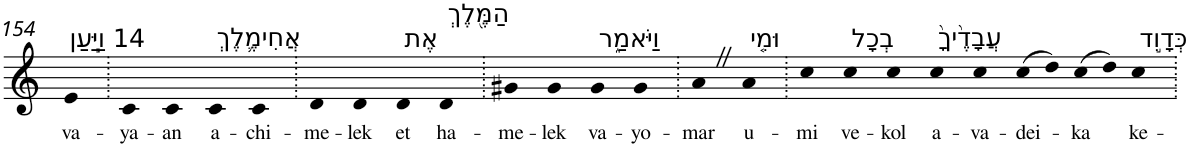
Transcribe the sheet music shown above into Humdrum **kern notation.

**kern	**text
*part1	*part1
*staff1	*staff1
*I"Piano	*
*I'Pno	*
!!LO:PB:g=z
*clefG2	*
*k[]	*
=154	=154
!LO:TX:a:t=14 וַיַּ֧עַן	!
!	!LO:LY:b
4e	va-
=155.	=155.
!	!LO:LY:b
4c	-ya-
!	!LO:LY:b
4c	-an
!LO:TX:a:t=אֲחִימֶ֛לֶךְ	!
!	!LO:LY:b
4c	a-
!	!LO:LY:b
4c	-chi-
=156.	=156.
!	!LO:LY:b
4d	-me-
!	!LO:LY:b
4d	-lek
!LO:TX:a:t=אֶת	!
!	!LO:LY:b
4d	et
!LO:TX:a:t=הַמֶּ֖לֶךְ	!
!	!LO:LY:b
4d	ha-
=157.	=157.
!	!LO:LY:b
4g#X	-me-
!	!LO:LY:b
4g#	-lek
!LO:TX:a:t=וַיֹּאמַ֑ר	!
!	!LO:LY:b
4g#	va-
!	!LO:LY:b
4g#	-yo-
=158.	=158.
!	!LO:LY:b
4aZ	-mar
!LO:TX:a:t=וּמִ֤י	!
!	!LO:LY:b
4a	u-
=159.	=159.
!	!LO:LY:b
4cc	-mi
!LO:TX:a:t=בְכָל	!
!	!LO:LY:b
4cc	ve-
!	!LO:LY:b
4cc	-kol
!LO:TX:a:t=עֲבָדֶ֙יךָ֙	!
!	!LO:LY:b
4cc	a-
!	!LO:LY:b
4cc	-va-
!	!LO:LY:b
(>8cc	-dei-
8dd)	.
!	!LO:LY:b
(>8cc	-ka
8dd)	.
!LO:TX:a:t=כְּדָוִ֣ד	!
!	!LO:LY:b
4cc	ke-
=.	=.
*-	*-
